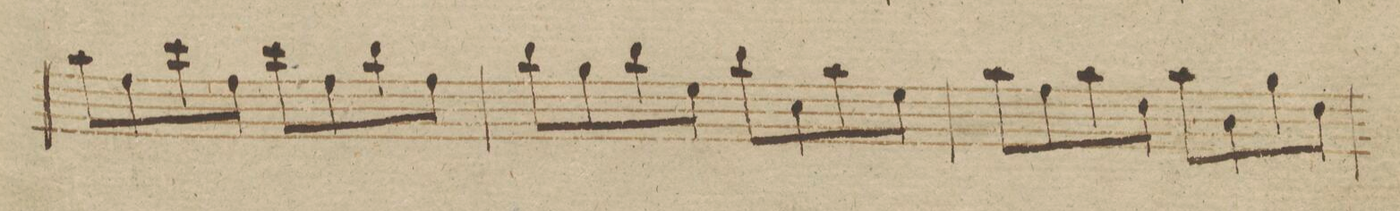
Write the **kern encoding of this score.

**kern	**dynam
*I"Violino 2do	*
*clefG2	*
*k[b-]	*
*met(c|)	*
*M2/2	*
8aa\L	.
8ff\	.
8ccc\	.
8ff\J	.
8ccc\L	.
8ff\	.
8bb-\	.
8ff\J	.
=57	=57
8bb-\L	.
8gg\	.
8bb-\	.
8ee\J	.
8bb-\L	.
8cc\	.
8aa\	.
8ee\J	.
=58	=58
8aa\L	.
8ff\	.
8aa\	.
8dd\J	.
8aa\L	.
8b-\	.
8gg\	.
8dd\J	.
=59	=59
*-	*-
